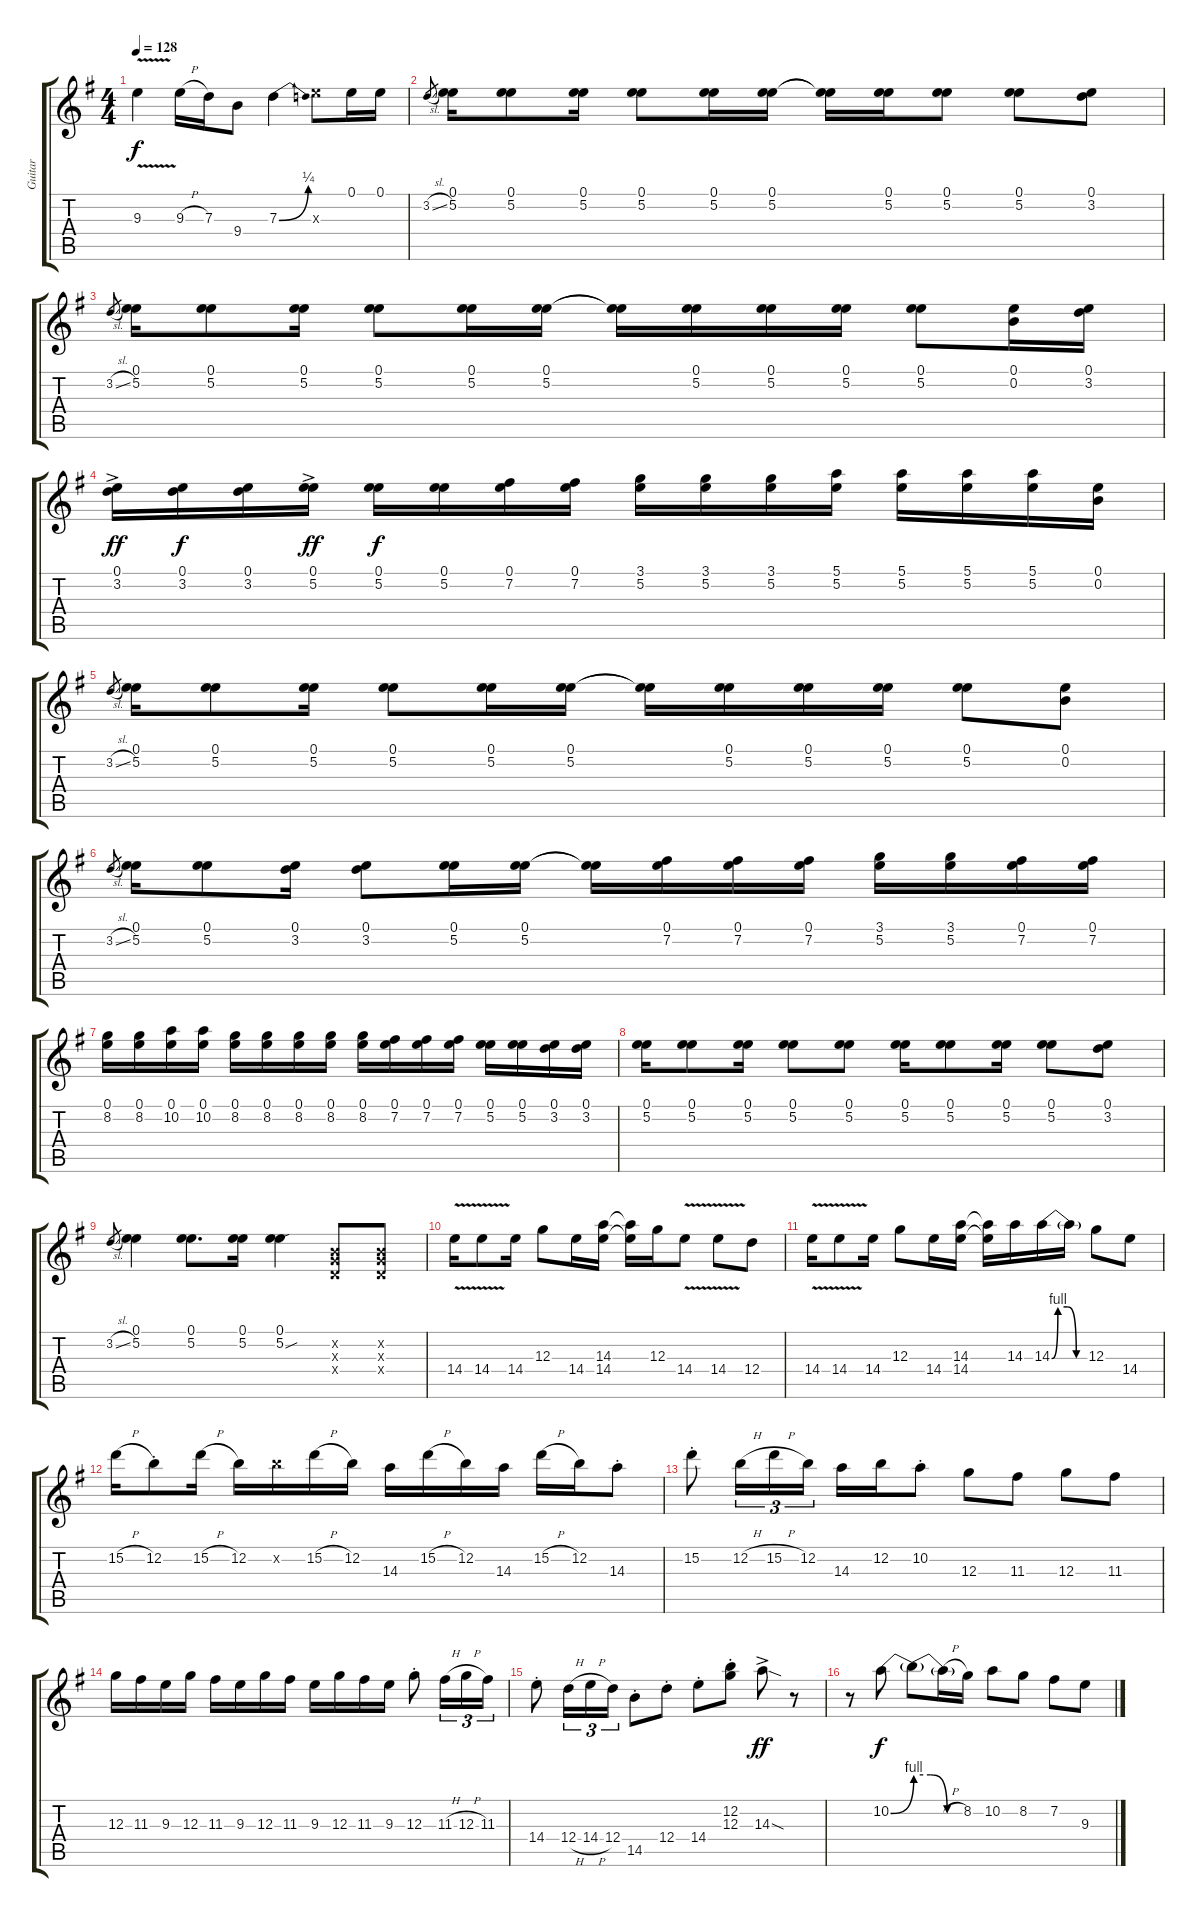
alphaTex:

\track ("Guitar" "Guitar") {instrument overdrivenguitar}
\staff {score tabs}
\tuning (E4 B3 G3 D3 A2 E2) {hide}
\ts (4 4)
\tempo 128
\clef g2
\ks g
9.3{v}.4{dy f} 9.3{h}.16 7.3.16 9.4.8 7.3{be (bend 0 0 60 1)}.4 9.3{x}.8 0.1.16 0.1.16 |
3.2{sl}.8{gr} (0.1 5.2).16 (0.1 5.2).8 (0.1 5.2).16 (0.1 5.2).8 (0.1 5.2).16 (0.1 5.2).16 (0.1{t} 5.2{t}).16 (0.1 5.2).16 (0.1 5.2).8 (0.1 5.2).8 (0.1 3.2).8 |
3.2{sl}.8{gr} (0.1 5.2).16 (0.1 5.2).8 (0.1 5.2).16 (0.1 5.2).8 (0.1 5.2).16 (0.1 5.2).16 (0.1{t} 5.2{t}).16 (0.1 5.2).16 (0.1 5.2).16 (0.1 5.2).16 (0.1 5.2).8 (0.1 0.2).16 (0.1 3.2).16 |
(0.1{ac} 3.2{ac}).16{dy ff} (0.1 3.2).16{dy f} (0.1 3.2).16 (0.1{ac} 5.2{ac}).16{dy ff} (0.1 5.2).16{dy f} (0.1 5.2).16 (0.1 7.2).16 (0.1 7.2).16 (3.1 5.2).16 (3.1 5.2).16 (3.1 5.2).16 (5.1 5.2).16 (5.1 5.2).16 (5.1 5.2).16 (5.1 5.2).16 (0.1 0.2).16 |
3.2{sl}.8{gr} (0.1 5.2).16 (0.1 5.2).8 (0.1 5.2).16 (0.1 5.2).8 (0.1 5.2).16 (0.1 5.2).16 (0.1{t} 5.2{t}).16 (0.1 5.2).16 (0.1 5.2).16 (0.1 5.2).16 (0.1 5.2).8 (0.1 0.2).8 |
3.2{sl}.8{gr} (0.1 5.2).16 (0.1 5.2).8 (0.1 3.2).16 (0.1 3.2).8 (0.1 5.2).16 (0.1 5.2).16 (0.1{t} 5.2{t}).16 (0.1 7.2).16 (0.1 7.2).16 (0.1 7.2).16 (3.1 5.2).16 (3.1 5.2).16 (0.1 7.2).16 (0.1 7.2).16 |
(0.1 8.2).16 (0.1 8.2).16 (0.1 10.2).16 (0.1 10.2).16 (0.1 8.2).16 (0.1 8.2).16 (0.1 8.2).16 (0.1 8.2).16 (0.1 8.2).16 (0.1 7.2).16 (0.1 7.2).16 (0.1 7.2).16 (0.1 5.2).16 (0.1 5.2).16 (0.1 3.2).16 (0.1 3.2).16 |
(0.1 5.2).16 (0.1 5.2).8 (0.1 5.2).16 (0.1 5.2).8 (0.1 5.2).8 (0.1 5.2).16 (0.1 5.2).8 (0.1 5.2).16 (0.1 5.2).8 (0.1 3.2).8 |
3.2{sl}.8{gr} (0.1 5.2).4 (0.1 5.2).8{d} (0.1 5.2).16 (0.1 5.2{sou}).4 (0.2{x} 0.3{x} 0.4{x}).8 (0.2{x} 0.3{x} 0.4{x}).8 |
14.4{v}.16 14.4{v}.8 14.4.16 12.3.8 14.4.16 (14.3 14.4).16 (14.3{t} 14.4{t}).16 12.3.16 14.4{v}.8 14.4{v}.8 12.4.8 |
14.4{v}.16 14.4{v}.8 14.4.16 12.3.8 14.4.16 (14.3 14.4).16 (14.3{t} 14.4{t}).16 14.3.16 14.3{be (custom 0 0 10 4 25 4 40 0 60 0)}.16 14.3{t}.16 12.3.8 14.4.8 |
15.2{h}.16 12.2{st}.8 15.2{h}.16 12.2.16 12.2{x}.16 15.2{h}.16 12.2.16 14.3.16 15.2{h}.16 12.2.16 14.3.16 15.2{h}.16 12.2.16 14.3{st}.8 |
15.2{st}.8 12.2{h}.16{tu (3 2)} 15.2{h}.16{tu (3 2)} 12.2.16{tu (3 2)} 14.3.16 12.2.16 10.2{st}.8 12.3.8 11.3.8 12.3.8 11.3.8 |
12.3.16 11.3.16 9.3.16 12.3.16 11.3.16 9.3.16 12.3.16 11.3.16 9.3.16 12.3.16 11.3.16 9.3.16 12.3{st}.8 11.3{h}.16{tu (3 2)} 12.3{h}.16{tu (3 2)} 11.3.16{tu (3 2)} |
14.4{st}.8 12.4{h}.16{tu (3 2)} 14.4{h}.16{tu (3 2)} 12.4.16{tu (3 2)} 14.5{st}.8 12.4{st}.8 14.4{st}.8 (12.2{st} 12.3{st}).8 14.3{sod ac}.8{dy ff} r.8 |
r.8 10.2{be (bend 0 0 60 4)}.8{dy f} 10.2{be (custom 0 4 20 4 40 0 60 0) t}.8 10.2{h t}.16 8.2.16 10.2.8 8.2.8 7.2.8 9.3.8
